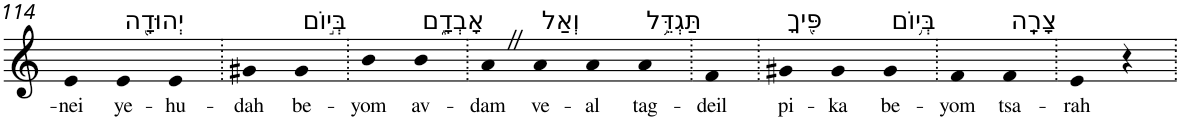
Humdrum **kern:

**kern	**text
*part1	*part1
*staff1	*staff1
*I"Piano	*
*I'Pno	*
!!LO:PB:g=z
*clefG2	*
*k[]	*
=114	=114
!	!LO:LY:b
4e	-nei
!LO:TX:a:t=יְהוּדָ֖ה	!
!	!LO:LY:b
4e	ye-
!	!LO:LY:b
4e	-hu-
=115.	=115.
!	!LO:LY:b
4g#X	-dah
!LO:TX:a:t=בְּי֣וֹם	!
!	!LO:LY:b
4g#	be-
=116.	=116.
!	!LO:LY:b
4b	-yom
!LO:TX:a:t=אָבְדָ֑ם	!
!	!LO:LY:b
4b	av-
=117.	=117.
!	!LO:LY:b
4aZ	-dam
!LO:TX:a:t=וְאַל	!
!	!LO:LY:b
4a	ve-
!	!LO:LY:b
4a	-al
!LO:TX:a:t=תַּגְדֵּ֥ל	!
!	!LO:LY:b
4a	tag-
=118.	=118.
!	!LO:LY:b
4f	-deil
=119.	=119.
!LO:TX:a:t=פִּ֖יךָ	!
!	!LO:LY:b
4g#X	pi-
!	!LO:LY:b
4g#	-ka
!LO:TX:a:t=בְּי֥וֹם	!
!	!LO:LY:b
4g#	be-
=120.	=120.
!	!LO:LY:b
4f	-yom
!LO:TX:a:t=צָרָֽה	!
!	!LO:LY:b
4f	tsa-
=121.	=121.
!	!LO:LY:b
4e	-rah
4r	.
=.	=.
*-	*-
